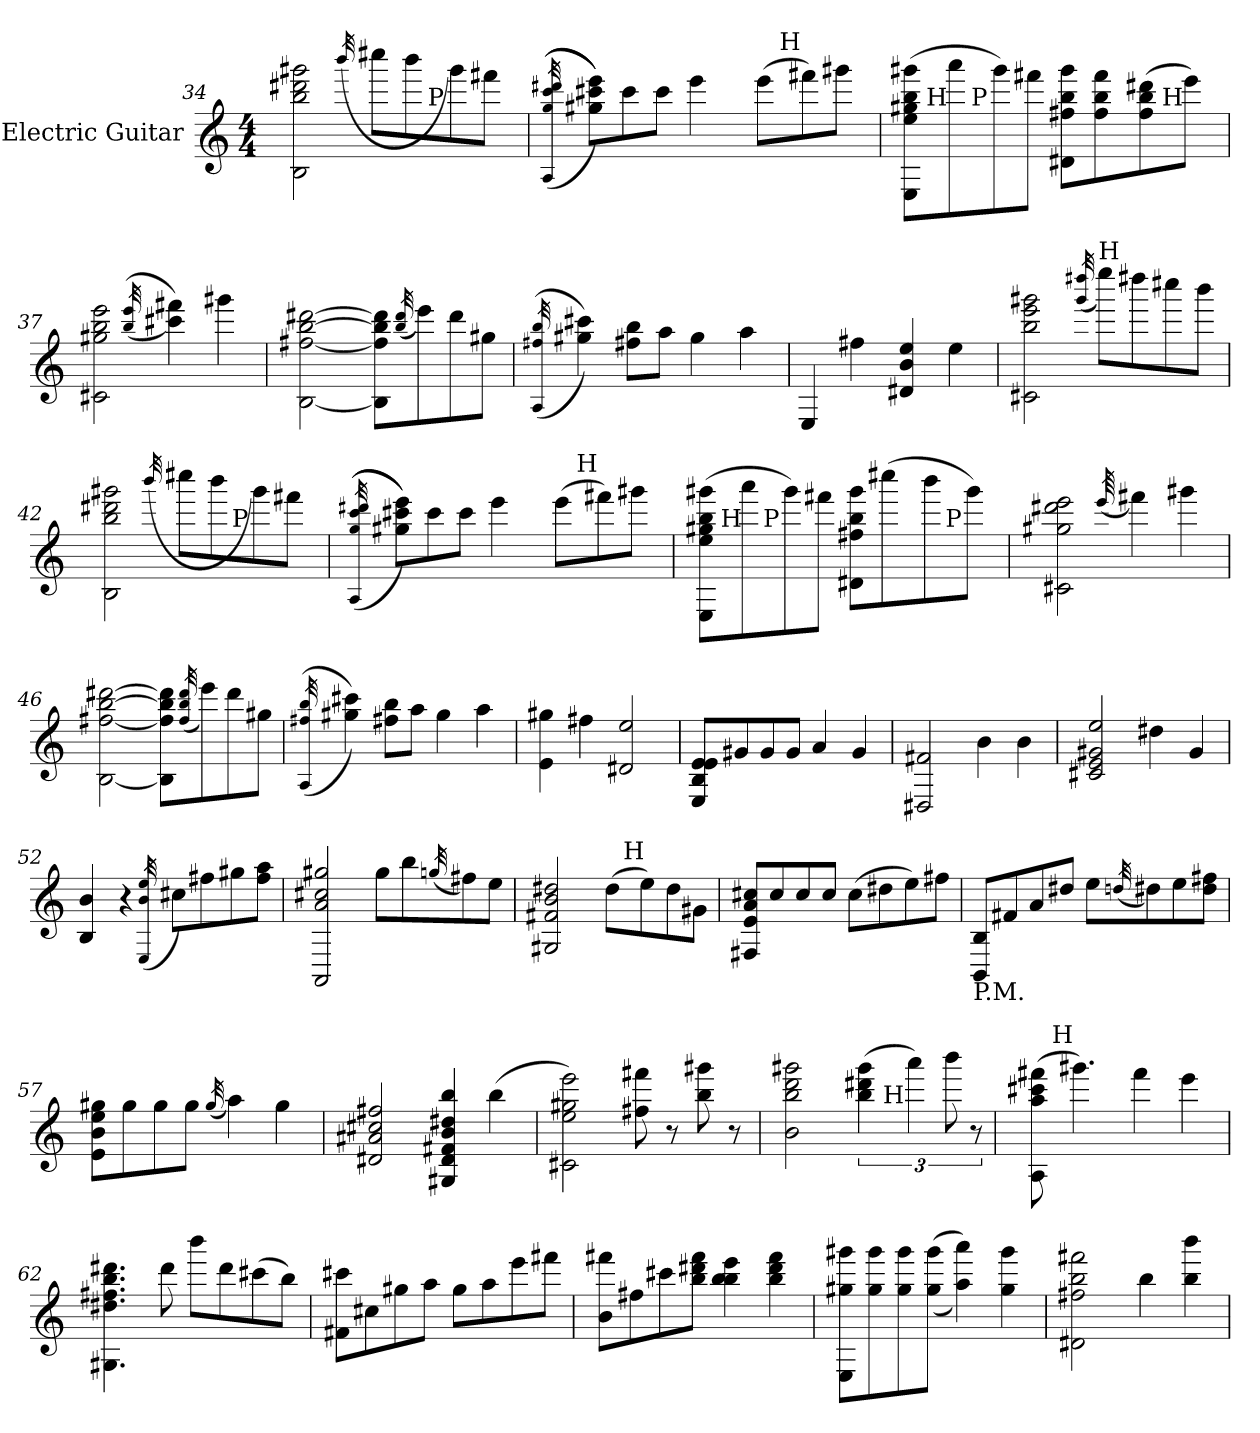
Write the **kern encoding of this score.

**kern
*part1
*staff1
*I"Electric Guitar
*clefG2
*ITrd7c12
*k[]
*C:
*M4/4
=34
*^
2BB\ 2b\ 2dd#X\ 2gg#X\	2ryy
(32qbb/	.
8ccc#X\L	8.ryy
8bb\	.
!	!LO:TX:a:t=P
.	4ryy
8gg#\)	.
8ff#X\J	.
.	16ryy
=35	=35
(((32qAA/ 32qg/ 32qcc/ 32qdd#X/	.
8g#X\ 8cc#X\ 8ee\L)))	2ryy
8cc#\	.
8cc#\J	.
4ee\	.
.	8.ryy
(8ee\L	.
!	!LO:TX:a:t=H
.	4ryy
8ff#X\)	.
8gg#X\J	.
.	16ryy
!!LO:PB:g=z	!!
=36	=36
*^	*^
(8EE\ 8e\ 8g#X\ 8b\ 8gg#X\L	16ryy	8.ryy	2ryy
!	!LO:TX:a:t=H	!	!
.	2...ryy	.	.
8aa\	.	.	.
!	!	!LO:TX:a:t=P	!
.	.	2ryy	.
8gg#\)	.	.	.
8ff#X\J	.	.	.
8D#X\ 8f#X\ 8b\ 8gg#\L	.	.	4ryy
8f#\ 8b\ 8ff#\	.	.	.
.	.	4ryy	.
(8f#\ 8b\ 8dd#X\	.	.	16ryy
!	!	!	!LO:TX:a:t=H
.	.	.	8.ryy
8ee\J)	.	.	.
.	.	16ryy	.
*v	*v	*v	*v
=37
2C#X\ 2g#X\ 2b\ 2ee\
((32qb/ 32qee/
4cc#X\ 4ff#X\))
4gg#X\
=38
[2BB\ [2f#X\ [2b\ [2dd#X\
8BB\] 8f#\] 8b\] 8dd#\]L
(32qb/ 32qdd#/
8ee\)
8dd#\
8g#X\J
=39
((32qAA/ 32qf#X/ 32qb/
4g#X\ 4cc#X\))
8f#\ 8b\L
8a\J
4g#\
4a\
!!LO:LB:g=z
=40
4EE/
4f#X\
4D#X/ 4B/ 4e/
4e\
=41
2C#X\ 2b\ 2ee\ 2gg#X\
(32qgg#/ 32qddd#X/
!LO:TX:a:t=H
8eee\L)
8ddd#\
8ccc#X\
8bb\J
=42
*^
2BB\ 2b\ 2dd#X\ 2gg#X\	2ryy
(32qbb/	.
8ccc#X\L	8.ryy
8bb\	.
!	!LO:TX:a:t=P
.	4ryy
8gg#\)	.
8ff#X\J	.
.	16ryy
=43	=43
(((32qAA/ 32qg/ 32qcc/ 32qdd#X/	.
8g#X\ 8cc#X\ 8ee\L)))	2ryy
8cc#\	.
8cc#\J	.
4ee\	.
.	8.ryy
(8ee\L	.
!	!LO:TX:a:t=H
.	4ryy
8ff#X\)	.
8gg#X\J	.
.	16ryy
!!LO:LB:g=z	!!
=44	=44
*^	*^
(8EE\ 8e\ 8g#X\ 8b\ 8gg#X\L	16ryy	8.ryy	2ryy
!	!LO:TX:a:t=H	!	!
.	2...ryy	.	.
8aa\	.	.	.
!	!	!LO:TX:a:t=P	!
.	.	2ryy	.
8gg#\)	.	.	.
8ff#X\J	.	.	.
8D#X\ 8f#X\ 8b\ 8gg#\L	.	.	4ryy
(8ccc#X\	.	.	.
.	.	4ryy	.
8bb\	.	.	16ryy
!	!	!	!LO:TX:a:t=P
.	.	.	8.ryy
8gg#\J)	.	.	.
.	.	16ryy	.
*v	*v	*v	*v
=45
2C#X\ 2g#X\ 2dd#X\ 2ee\
(64qee/
4ff#X\)
4gg#X\
=46
[2BB\ [2f#X\ [2b\ [2dd#X\
8BB\] 8f#\] 8b\] 8dd#\]L
(32qf#/ 32qb/ 32qdd#/
8ee\)
8dd#\
8g#X\J
=47
((32qAA/ 32qf#X/ 32qb/
4g#X\ 4cc#X\))
8f#\ 8b\L
8a\J
4g#\
4a\
!!LO:LB:g=z
=48
4E\ 4g#X\
4f#X\
2D#X/ 2e/
=49
8EE/ 8BB/ 8E/ 8E/L
8G#X/
8G#/
8G#/J
4A/
4G#/
=50
2DD#X/ 2F#X/
4B\
4B\
=51
2C#X/ 2E/ 2G#X/ 2e/
4d#X\
4G#/
=52
4BB/ 4B/
4r
(32qEE/ 32qB/ 32qe/
8c#X\L)
8f#X\
8g#X\
8f#\ 8a\J
!!LO:LB:g=z
=53
2AAA/ 2A/ 2c#X/ 2g#X/
8g#\L
8b\
(32qgn/
8f#X\)
8e\J
=54
*^
2GG#X/ 2F#X/ 2B/ 2d#X/	2ryy
(8d#\L	16ryy
!	!LO:TX:a:t=H
.	4..ryy
8e\)	.
8d#\	.
8G#X\J	.
*v	*v
=55
8FF#X/ 8E/ 8A/ 8c#X/L
8c#/
8c#/
8c#/J
(8c#\L
8d#X\
8e\)
8f#X\J
=56
!LO:TX:b:t=P.M.
8BBB/ 8BB/L
8F#X/
8A/
8d#X/J
8e\L
(32qdn/
8d#X\)
8e\
8d#\ 8f#X\J
!!LO:LB:g=z
=57
8E\ 8B\ 8e\ 8g#X\L
8g#\
8g#\
8g#\J
(32qg#/
4a\)
4g#\
=58
2D#X/ 2A#X/ 2c#X/ 2f#X/
4GG#X/ 4D#/ 4F#X/ 4B/ 4d#X/ 4b/
(4b\
=59
2C#X\ 2e\ 2g#X\ 2ee\)
8f#X\ 8ff#X\
8r
8b\ 8gg#X\
8r
=60
*^
2B\ 2b\ 2dd\ 2gg#X\	3..ryy
(6b\ 6dd#X\ 6gg#\	.
!	!LO:TX:a:t=H
.	3ryy
6aa\)	.
12bb\	.
12r	12ryy
=61	=61
(8AA\ 8a\ 8cc#X\ 8ff#X\	16ryy
!	!LO:TX:a:t=H
.	2...ryy
4.gg#X\)	.
4ff#\	.
4ee\	.
*v	*v
!!LO:LB:g=z
=62
4.GG#X\ 4.d#X\ 4.f#X\ 4.b\ 4.dd#X\
8dd#\
8bb\L
8dd#\
(8cc#X\
8b\J)
=63
8F#X\ 8cc#X\L
8c#X\
8g#X\
8a\J
8g#\L
8a\
8ee\
8ff#X\J
=64
8B\ 8ff#X\L
8f#X\
8cc#X\
8b\ 8dd#X\ 8ff#\J
4b\ 4b\ 4ee\
4b\ 4dd#\ 4ff#\
=65
8EE\ 8g#X\ 8gg#X\L
8g#\ 8gg#\
8g#\ 8gg#\
((8g#\ 8gg#\J
4a\ 4aa\))
4g#\ 4gg#\
!!LO:LB:g=z
=66
2D#X\ 2f#X\ 2b\ 2ff#X\
4b\
4b\ 4bb\
=
*-
